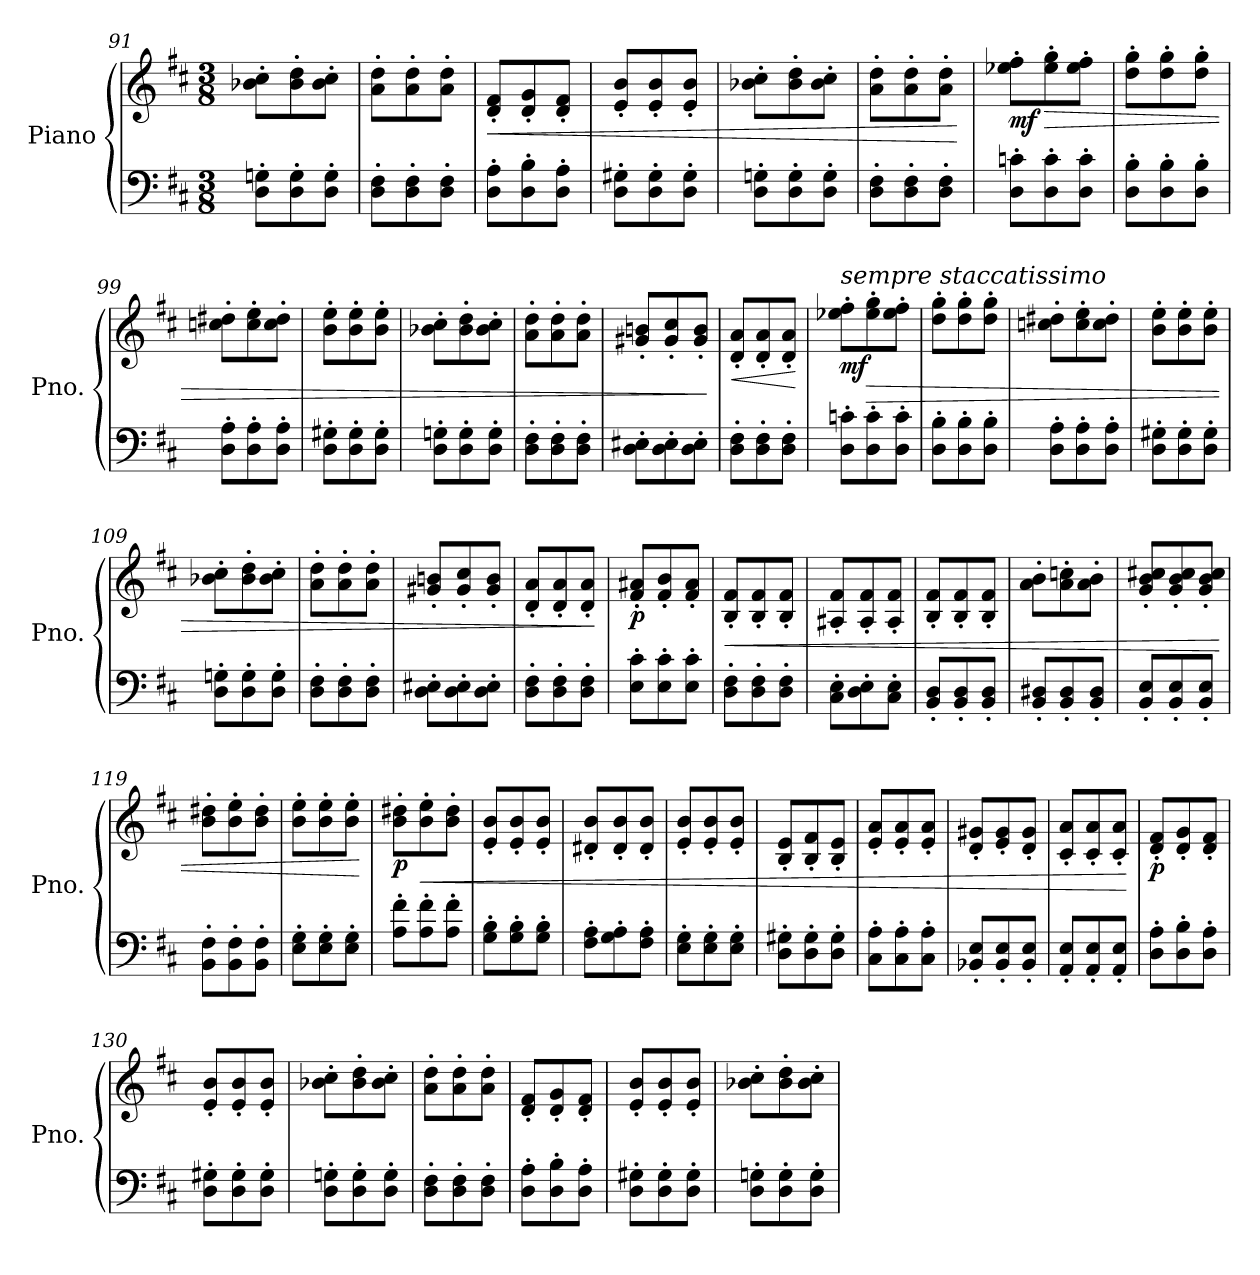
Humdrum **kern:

**kern	**kern	**dynam
*part1	*part1	*part1
*staff2	*staff1	*staff1/2
*I"Piano	*	*
*I'Pno.	*	*
*clefF4	*clefG2	*
*k[f#c#]	*k[f#c#]	*
*M3/8	*M3/8	*
=91	=91	=91
8D\' 8Gn\'L	8b-X\' 8cc#\'L	.
8D\' 8G\'	8b-\' 8dd\'	.
8D\' 8G\'J	8b-\' 8cc#\'J	.
=92	=92	=92
8D\' 8F#\'L	8a\' 8dd\'L	.
8D\' 8F#\'	8a\' 8dd\'	.
8D\' 8F#\'J	8a\' 8dd\'J	.
=93	=93	=93
!	!	!LO:HP:b
8D\' 8A\'L	8d/' 8f#/'L	<
8D\' 8B\'	8d/' 8g/'	.
8D\' 8A\'J	8d/' 8f#/'J	.
=94	=94	=94
8D\' 8G#X\'L	8e/' 8b/'L	.
8D\' 8G#\'	8e/' 8b/'	.
8D\' 8G#\'J	8e/' 8b/'J	.
=95	=95	=95
8D\' 8Gn\'L	8b-X\' 8cc#\'L	.
8D\' 8G\'	8b-\' 8dd\'	.
8D\' 8G\'J	8b-\' 8cc#\'J	.
=96	=96	=96
8D\' 8F#\'L	8a\' 8dd\'L	.
8D\' 8F#\'	8a\' 8dd\'	.
8D\' 8F#\'J	8a\' 8dd\'J	.
.	.	[
=97	=97	=97
!	!	!LO:DY:b
8D\' 8cn\'L	8ee-X\' 8ff#\'L	mf
!	!	!LO:HP:b
8D\' 8c\'	8ee-\' 8gg\'	>
8D\' 8c\'J	8ee-\' 8ff#\'J	.
!!LO:LB:g=z
=98	=98	=98
8D\' 8B\'L	8dd\' 8gg\'L	.
8D\' 8B\'	8dd\' 8gg\'	.
8D\' 8B\'J	8dd\' 8gg\'J	.
=99	=99	=99
8D\' 8A\'L	8ccn\' 8dd#X\'L	.
8D\' 8A\'	8cc\' 8ee\'	.
8D\' 8A\'J	8cc\' 8dd#\'J	.
=100	=100	=100
8D\' 8G#X\'L	8b\' 8ee\'L	.
8D\' 8G#\'	8b\' 8ee\'	.
8D\' 8G#\'J	8b\' 8ee\'J	.
=101	=101	=101
8D\' 8Gn\'L	8b-X\' 8cc#\'L	.
8D\' 8G\'	8b-\' 8dd\'	.
8D\' 8G\'J	8b-\' 8cc#\'J	.
=102	=102	=102
8D\' 8F#\'L	8a\' 8dd\'L	.
8D\' 8F#\'	8a\' 8dd\'	.
8D\' 8F#\'J	8a\' 8dd\'J	.
=103	=103	=103
8D\' 8E#X\'L	8g#X/' 8bn/'L	.
8D\' 8E#\'	8g#/' 8cc#/'	.
8D\' 8E#\'J	8g#/' 8b/'J	.
.	.	]
=104	=104	=104
!	!	!LO:HP:b
8D\' 8F#\'L	8d/' 8a/'L	<
8D\' 8F#\'	8d/' 8a/'	.
8D\' 8F#\'J	8d/' 8a/'J	.
.	.	[
=105	=105	=105
!	!LO:TX:a:i:t=sempre staccatissimo	!
!	!	!LO:DY:b
8D\' 8cn\'L	8ee-X\' 8ff#\'L	mf
!	!	!LO:HP:b
8D\' 8c\'	8ee-\' 8gg\'	>
8D\' 8c\'J	8ee-\' 8ff#\'J	.
=106	=106	=106
8D\' 8B\'L	8dd\' 8gg\'L	.
8D\' 8B\'	8dd\' 8gg\'	.
8D\' 8B\'J	8dd\' 8gg\'J	.
!!LO:LB:g=z
=107	=107	=107
8D\' 8A\'L	8ccn\' 8dd#X\'L	.
8D\' 8A\'	8cc\' 8ee\'	.
8D\' 8A\'J	8cc\' 8dd#\'J	.
=108	=108	=108
8D\' 8G#X\'L	8b\' 8ee\'L	.
8D\' 8G#\'	8b\' 8ee\'	.
8D\' 8G#\'J	8b\' 8ee\'J	.
=109	=109	=109
8D\' 8Gn\'L	8b-X\' 8cc#\'L	.
8D\' 8G\'	8b-\' 8dd\'	.
8D\' 8G\'J	8b-\' 8cc#\'J	.
=110	=110	=110
8D\' 8F#\'L	8a\' 8dd\'L	.
8D\' 8F#\'	8a\' 8dd\'	.
8D\' 8F#\'J	8a\' 8dd\'J	.
=111	=111	=111
8D\' 8E#X\'L	8g#X/' 8bn/'L	.
8D\' 8E#\'	8g#/' 8cc#/'	.
8D\' 8E#\'J	8g#/' 8b/'J	.
=112	=112	=112
8D\' 8F#\'L	8d/' 8a/'L	.
8D\' 8F#\'	8d/' 8a/'	.
8D\' 8F#\'J	8d/' 8a/'J	.
.	.	]
=113	=113	=113
!	!	!LO:DY:b
8E\' 8c#\'L	8f#/' 8a#X/'L	p
8E\' 8c#\'	8f#/' 8b/'	.
8E\' 8c#\'J	8f#/' 8a#/'J	.
=114	=114	=114
!	!	!LO:HP:b
8D\' 8F#\'L	8B/' 8f#/'L	<
8D\' 8F#\'	8B/' 8f#/'	.
8D\' 8F#\'J	8B/' 8f#/'J	.
!!LO:LB:g=z
=115	=115	=115
8C#\' 8E\'L	8A#X/' 8f#/'L	.
8D\' 8E\'	8A#/' 8f#/'	.
8C#\' 8E\'J	8A#/' 8f#/'J	.
=116	=116	=116
8BB/' 8D/'L	8B/' 8f#/'L	.
8BB/' 8D/'	8B/' 8f#/'	.
8BB/' 8D/'J	8B/' 8f#/'J	.
=117	=117	=117
8BB/' 8D#X/'L	8a\' 8b\'L	.
8BB/' 8D#/'	8a\' 8ccn\'	.
8BB/' 8D#/'J	8a\' 8b\'J	.
=118	=118	=118
8BB/' 8E/'L	8g/' 8b/' 8cc#X/'L	.
8BB/' 8E/'	8g/' 8b/' 8cc#/'	.
8BB/' 8E/'J	8g/' 8b/' 8cc#/'J	.
=119	=119	=119
8BB\' 8F#\'L	8b\' 8dd#X\'L	.
8BB\' 8F#\'	8b\' 8ee\'	.
8BB\' 8F#\'J	8b\' 8dd#\'J	.
=120	=120	=120
8E\' 8G\'L	8b\' 8ee\'L	.
8E\' 8G\'	8b\' 8ee\'	.
8E\' 8G\'J	8b\' 8ee\'J	.
.	.	[
=121	=121	=121
!	!	!LO:DY:b
8A\' 8f#\'L	8b\' 8dd#X\'L	p
!	!	!LO:HP:b
8A\' 8f#\'	8b\' 8ee\'	<
8A\' 8f#\'J	8b\' 8dd#\'J	.
=122	=122	=122
8G\' 8B\'L	8e/' 8b/'L	.
8G\' 8B\'	8e/' 8b/'	.
8G\' 8B\'J	8e/' 8b/'J	.
=123	=123	=123
8F#\' 8A\'L	8d#X/' 8b/'L	.
8G\' 8A\'	8d#/' 8b/'	.
8F#\' 8A\'J	8d#/' 8b/'J	.
!!LO:PB:g=z
=124	=124	=124
8E\' 8G\'L	8e/' 8b/'L	.
8E\' 8G\'	8e/' 8b/'	.
8E\' 8G\'J	8e/' 8b/'J	.
=125	=125	=125
8D\' 8G#X\'L	8B/' 8e/'L	.
8D\' 8G#\'	8B/' 8f#/'	.
8D\' 8G#\'J	8B/' 8e/'J	.
=126	=126	=126
8C#\' 8A\'L	8e/' 8a/'L	.
8C#\' 8A\'	8e/' 8a/'	.
8C#\' 8A\'J	8e/' 8a/'J	.
=127	=127	=127
8BB-X/' 8E/'L	8d/' 8g#X/'L	.
8BB-/' 8E/'	8e/' 8g#/'	.
8BB-/' 8E/'J	8d/' 8g#/'J	.
=128	=128	=128
8AA/' 8E/'L	8c#/' 8a/'L	.
8AA/' 8E/'	8c#/' 8a/'	.
8AA/' 8E/'J	8c#/' 8a/'J	.
.	.	[
=129	=129	=129
!	!	!LO:DY:b
8D\' 8A\'L	8d/' 8f#/'L	p
8D\' 8B\'	8d/' 8g/'	.
8D\' 8A\'J	8d/' 8f#/'J	.
=130	=130	=130
8D\' 8G#X\'L	8e/' 8b/'L	.
8D\' 8G#\'	8e/' 8b/'	.
8D\' 8G#\'J	8e/' 8b/'J	.
=131	=131	=131
8D\' 8Gn\'L	8b-X\' 8cc#\'L	.
8D\' 8G\'	8b-\' 8dd\'	.
8D\' 8G\'J	8b-\' 8cc#\'J	.
=132	=132	=132
8D\' 8F#\'L	8a\' 8dd\'L	.
8D\' 8F#\'	8a\' 8dd\'	.
8D\' 8F#\'J	8a\' 8dd\'J	.
!!LO:LB:g=z
=133	=133	=133
8D\' 8A\'L	8d/' 8f#/'L	.
8D\' 8B\'	8d/' 8g/'	.
8D\' 8A\'J	8d/' 8f#/'J	.
=134	=134	=134
8D\' 8G#X\'L	8e/' 8b/'L	.
8D\' 8G#\'	8e/' 8b/'	.
8D\' 8G#\'J	8e/' 8b/'J	.
=135	=135	=135
8D\' 8Gn\'L	8b-X\' 8cc#\'L	.
8D\' 8G\'	8b-\' 8dd\'	.
8D\' 8G\'J	8b-\' 8cc#\'J	.
=	=	=
*-	*-	*-
